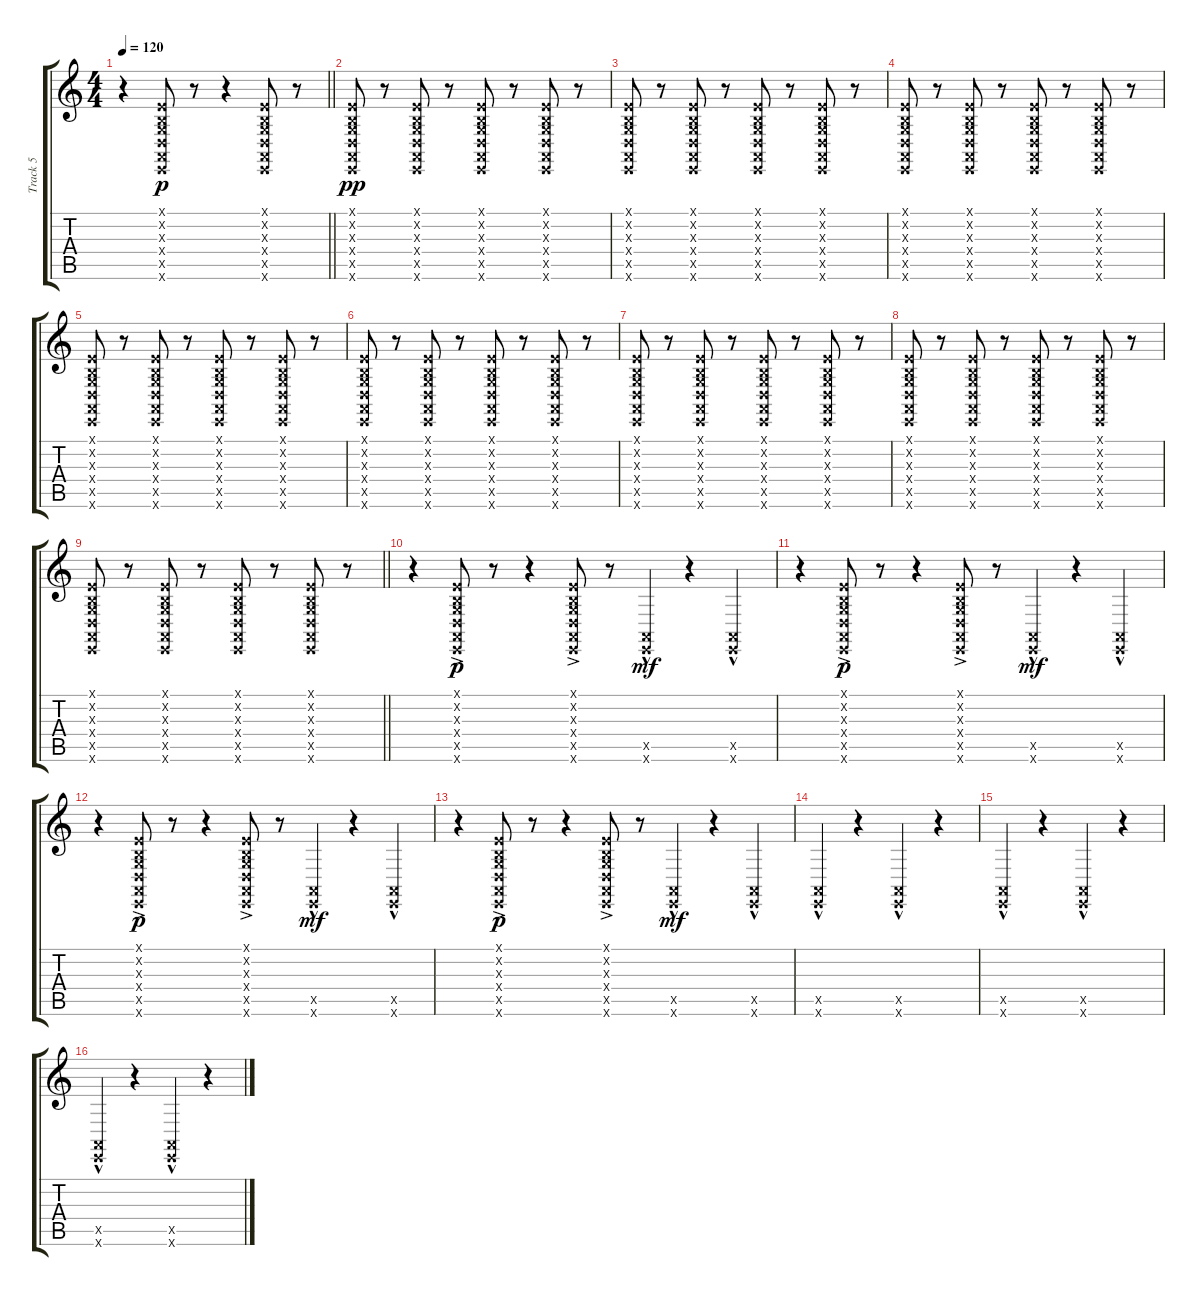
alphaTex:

\track ("Track 5" "Track 5") {instrument gunshot}
\staff {score tabs}
\tuning (E4 B3 G3 D3 A2 E2) {hide}
\ts (4 4)
\tempo 120
\clef g2
\barLineRight lightlight
\ks c
r.4{dy p} (0.1{x} 0.2{x} 0.3{x} 0.4{x} 0.5{x} 0.6{x}).8 r.8 r.4 (0.1{x} 0.2{x} 0.3{x} 0.4{x} 0.5{x} 0.6{x}).8 r.8 |
(0.1{x} 0.2{x} 0.3{x} 0.4{x} 0.5{x} 0.6{x}).8{dy pp} r.8 (0.1{x} 0.2{x} 0.3{x} 0.4{x} 0.5{x} 0.6{x}).8 r.8 (0.1{x} 0.2{x} 0.3{x} 0.4{x} 0.5{x} 0.6{x}).8 r.8 (0.1{x} 0.2{x} 0.3{x} 0.4{x} 0.5{x} 0.6{x}).8 r.8 |
(0.1{x} 0.2{x} 0.3{x} 0.4{x} 0.5{x} 0.6{x}).8 r.8 (0.1{x} 0.2{x} 0.3{x} 0.4{x} 0.5{x} 0.6{x}).8 r.8 (0.1{x} 0.2{x} 0.3{x} 0.4{x} 0.5{x} 0.6{x}).8 r.8 (0.1{x} 0.2{x} 0.3{x} 0.4{x} 0.5{x} 0.6{x}).8 r.8 |
(0.1{x} 0.2{x} 0.3{x} 0.4{x} 0.5{x} 0.6{x}).8 r.8 (0.1{x} 0.2{x} 0.3{x} 0.4{x} 0.5{x} 0.6{x}).8 r.8 (0.1{x} 0.2{x} 0.3{x} 0.4{x} 0.5{x} 0.6{x}).8 r.8 (0.1{x} 0.2{x} 0.3{x} 0.4{x} 0.5{x} 0.6{x}).8 r.8 |
(0.1{x} 0.2{x} 0.3{x} 0.4{x} 0.5{x} 0.6{x}).8 r.8 (0.1{x} 0.2{x} 0.3{x} 0.4{x} 0.5{x} 0.6{x}).8 r.8 (0.1{x} 0.2{x} 0.3{x} 0.4{x} 0.5{x} 0.6{x}).8 r.8 (0.1{x} 0.2{x} 0.3{x} 0.4{x} 0.5{x} 0.6{x}).8 r.8 |
(0.1{x} 0.2{x} 0.3{x} 0.4{x} 0.5{x} 0.6{x}).8 r.8 (0.1{x} 0.2{x} 0.3{x} 0.4{x} 0.5{x} 0.6{x}).8 r.8 (0.1{x} 0.2{x} 0.3{x} 0.4{x} 0.5{x} 0.6{x}).8 r.8 (0.1{x} 0.2{x} 0.3{x} 0.4{x} 0.5{x} 0.6{x}).8 r.8 |
(0.1{x} 0.2{x} 0.3{x} 0.4{x} 0.5{x} 0.6{x}).8 r.8 (0.1{x} 0.2{x} 0.3{x} 0.4{x} 0.5{x} 0.6{x}).8 r.8 (0.1{x} 0.2{x} 0.3{x} 0.4{x} 0.5{x} 0.6{x}).8 r.8 (0.1{x} 0.2{x} 0.3{x} 0.4{x} 0.5{x} 0.6{x}).8 r.8 |
(0.1{x} 0.2{x} 0.3{x} 0.4{x} 0.5{x} 0.6{x}).8 r.8 (0.1{x} 0.2{x} 0.3{x} 0.4{x} 0.5{x} 0.6{x}).8 r.8 (0.1{x} 0.2{x} 0.3{x} 0.4{x} 0.5{x} 0.6{x}).8 r.8 (0.1{x} 0.2{x} 0.3{x} 0.4{x} 0.5{x} 0.6{x}).8 r.8 |
\barLineRight lightlight
(0.1{x} 0.2{x} 0.3{x} 0.4{x} 0.5{x} 0.6{x}).8 r.8 (0.1{x} 0.2{x} 0.3{x} 0.4{x} 0.5{x} 0.6{x}).8 r.8 (0.1{x} 0.2{x} 0.3{x} 0.4{x} 0.5{x} 0.6{x}).8 r.8 (0.1{x} 0.2{x} 0.3{x} 0.4{x} 0.5{x} 0.6{x}).8 r.8 |
r.4 (0.1{ac x} 0.2{ac x} 0.3{ac x} 0.4{ac x} 0.5{ac x} 0.6{ac x}).8{dy p} r.8 r.4 (0.1{ac x} 0.2{ac x} 0.3{ac x} 0.4{ac x} 0.5{ac x} 0.6{ac x}).8 r.8 (0.5{hac x} 0.6{hac x}).4{dy mf} r.4 (0.5{hac x} 0.6{hac x}).4 |
r.4 (0.1{ac x} 0.2{ac x} 0.3{ac x} 0.4{ac x} 0.5{ac x} 0.6{ac x}).8{dy p} r.8 r.4 (0.1{ac x} 0.2{ac x} 0.3{ac x} 0.4{ac x} 0.5{ac x} 0.6{ac x}).8 r.8 (0.5{hac x} 0.6{hac x}).4{dy mf} r.4 (0.5{hac x} 0.6{hac x}).4 |
r.4 (0.1{ac x} 0.2{ac x} 0.3{ac x} 0.4{ac x} 0.5{ac x} 0.6{ac x}).8{dy p} r.8 r.4 (0.1{ac x} 0.2{ac x} 0.3{ac x} 0.4{ac x} 0.5{ac x} 0.6{ac x}).8 r.8 (0.5{hac x} 0.6{hac x}).4{dy mf} r.4 (0.5{hac x} 0.6{hac x}).4 |
r.4 (0.1{ac x} 0.2{ac x} 0.3{ac x} 0.4{ac x} 0.5{ac x} 0.6{ac x}).8{dy p} r.8 r.4 (0.1{ac x} 0.2{ac x} 0.3{ac x} 0.4{ac x} 0.5{ac x} 0.6{ac x}).8 r.8 (0.5{hac x} 0.6{hac x}).4{dy mf} r.4 (0.5{hac x} 0.6{hac x}).4 |
(0.5{hac x} 0.6{hac x}).4 r.4 (0.5{hac x} 0.6{hac x}).4 r.4 |
(0.5{hac x} 0.6{hac x}).4 r.4 (0.5{hac x} 0.6{hac x}).4 r.4 |
(0.5{hac x} 0.6{hac x}).4 r.4 (0.5{hac x} 0.6{hac x}).4 r.4
